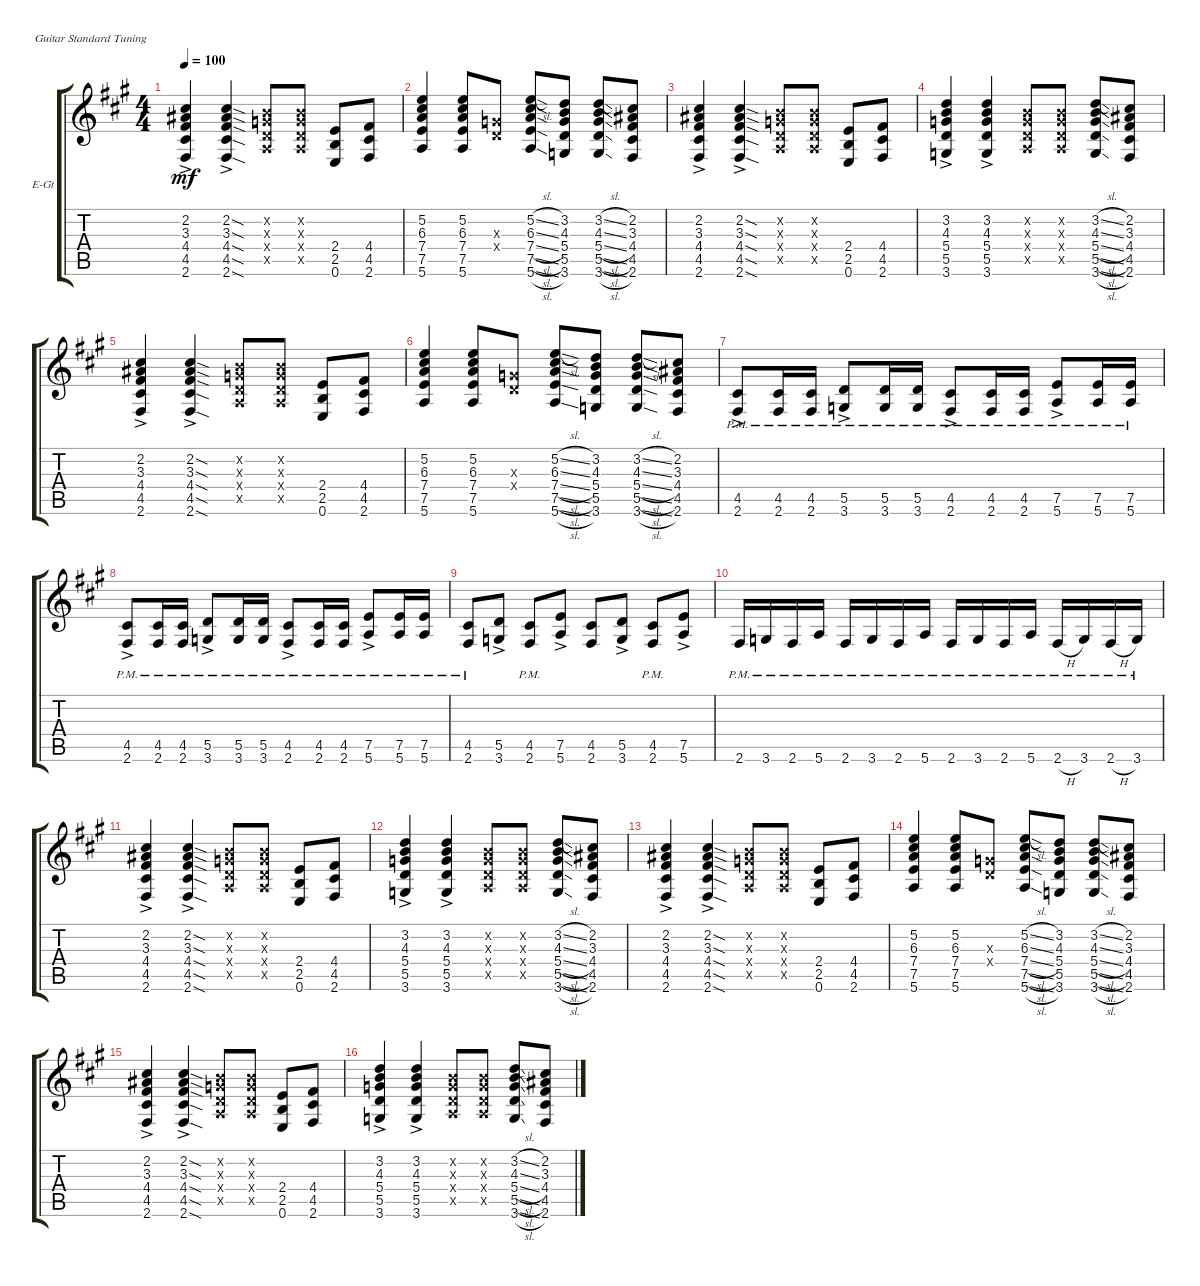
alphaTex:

\bracketExtendMode groupsimilarinstruments
\firstSystemTrackNameOrientation horizontal
\otherSystemsTrackNameOrientation horizontal
\track ("3 Guitar" "E-Gt") {instrument distortionguitar}
\staff {score tabs}
\tuning (E4 B3 G3 D3 A2 E2)
\ts (4 4)
\tempo 100
\clef g2
\scale
1.07062
\ks a
(4.4{ac} 4.5{ac} 2.6{ac} 3.3{ac} 2.2{ac}).4{dy mf} (4.4{sod ac} 4.5{sod ac} 2.6{sod ac} 2.2{sod ac} 3.3{sod ac}).4 (0.2{x} 0.3{x} 0.4{x} 0.5{x}).8 (0.2{x} 0.3{x} 0.4{x} 0.5{x}).8 (2.4 2.5 0.6).8 (4.4 4.5 2.6).8 |
\scale
0.929382 (7.4 7.5 5.6 6.3 5.2).4 (7.4 7.5 5.6 6.3 5.2).8 (0.4{x} 0.3{x}).8 (7.4{sl} 7.5{sl} 5.6{sl} 6.3{sl} 5.2{sl}).8 (5.4 5.5 3.6 4.3 3.2).8 (5.4{sl} 5.5{sl} 3.6{sl} 4.3{sl} 3.2{sl}).8 (4.4 4.5 2.6 3.3 2.2).8 |
\scale
1.07062 (4.4{ac} 4.5{ac} 2.6{ac} 3.3{ac} 2.2{ac}).4 (4.4{sod ac} 4.5{sod ac} 2.6{sod ac} 2.2{sod ac} 3.3{sod ac}).4 (0.2{x} 0.3{x} 0.4{x} 0.5{x}).8 (0.2{x} 0.3{x} 0.4{x} 0.5{x}).8 (2.4 2.5 0.6).8 (4.4 4.5 2.6).8 |
\scale
0.929382 (5.4{ac} 5.5{ac} 3.6{ac} 4.3{ac} 3.2{ac}).4 (5.4{ac} 5.5{ac} 3.6{ac} 4.3{ac} 3.2{ac}).4 (0.2{x} 0.3{x} 0.4{x} 0.5{x}).8 (0.2{x} 0.3{x} 0.4{x} 0.5{x}).8 (5.4{sl} 5.5{sl} 3.6{sl} 4.3{sl} 3.2{sl}).8 (4.4 4.5 2.6 3.3 2.2).8 |
\scale
1.07062 (4.4{ac} 4.5{ac} 2.6{ac} 3.3{ac} 2.2{ac}).4 (4.4{sod ac} 4.5{sod ac} 2.6{sod ac} 2.2{sod ac} 3.3{sod ac}).4 (0.2{x} 0.3{x} 0.4{x} 0.5{x}).8 (0.2{x} 0.3{x} 0.4{x} 0.5{x}).8 (2.4 2.5 0.6).8 (4.4 4.5 2.6).8 |
\scale
0.929382 (7.4 7.5 5.6 6.3 5.2).4 (7.4 7.5 5.6 6.3 5.2).8 (0.4{x} 0.3{x}).8 (7.4{sl} 7.5{sl} 5.6{sl} 6.3{sl} 5.2{sl}).8 (5.4 5.5 3.6 4.3 3.2).8 (5.4{sl} 5.5{sl} 3.6{sl} 4.3{sl} 3.2{sl}).8 (4.4 4.5 2.6 3.3 2.2).8 |
\scale
1.07062 (4.5{ac pm} 2.6{pm}).8 (4.5{pm} 2.6{pm}).16 (4.5{pm} 2.6{pm}).16 (5.5{pm} 3.6{ac pm}).8 (5.5{pm} 3.6{pm}).16 (5.5{pm} 3.6{pm}).16 (4.5{pm} 2.6{ac pm}).8 (4.5{pm} 2.6{pm}).16 (4.5{pm} 2.6{pm}).16 (7.5{pm} 5.6{ac pm}).8 (7.5{pm} 5.6{pm}).16 (7.5{pm} 5.6{pm}).16 |
\scale
0.929382 (4.5{pm} 2.6{ac pm}).8 (4.5{pm} 2.6{pm}).16 (4.5{pm} 2.6{pm}).16 (5.5{pm} 3.6{ac pm}).8 (5.5{pm} 3.6{pm}).16 (5.5{pm} 3.6{pm}).16 (4.5{pm} 2.6{ac pm}).8 (4.5{pm} 2.6{pm}).16 (4.5{pm} 2.6{pm}).16 (7.5{pm} 5.6{ac pm}).8 (7.5{pm} 5.6{pm}).16 (7.5{pm} 5.6{pm}).16 |
\scale
1.07062 (2.6{pm} 4.5).8 (5.5 3.6{ac}).8 (2.6{pm} 4.5).8 (7.5 5.6{ac}).8 (2.6 4.5).8 (5.5 3.6{ac}).8 (2.6{pm} 4.5).8 (7.5 5.6{ac}).8 |
\scale
0.929382 2.6{pm}.16 3.6{pm}.16 2.6{pm}.16 5.6{pm}.16 2.6{pm}.16 3.6{pm}.16 2.6{pm}.16 5.6{pm}.16 2.6{pm}.16 3.6{pm}.16 2.6{pm}.16 5.6{pm}.16 2.6{h pm}.16 3.6{pm}.16 2.6{h pm}.16 3.6{pm}.16 |
\scale
1.07062 (4.4{ac} 4.5{ac} 2.6{ac} 3.3{ac} 2.2{ac}).4 (4.4{sod ac} 4.5{sod ac} 2.6{sod ac} 2.2{sod ac} 3.3{sod ac}).4 (0.2{x} 0.3{x} 0.4{x} 0.5{x}).8 (0.2{x} 0.3{x} 0.4{x} 0.5{x}).8 (2.4 2.5 0.6).8 (4.4 4.5 2.6).8 |
\scale
0.929382 (5.4{ac} 5.5{ac} 3.6{ac} 4.3{ac} 3.2{ac}).4 (5.4{ac} 5.5{ac} 3.6{ac} 4.3{ac} 3.2{ac}).4 (0.2{x} 0.3{x} 0.4{x} 0.5{x}).8 (0.2{x} 0.3{x} 0.4{x} 0.5{x}).8 (5.4{sl} 5.5{sl} 3.6{sl} 4.3{sl} 3.2{sl}).8 (4.4 4.5 2.6 3.3 2.2).8 |
\scale
1.07062 (4.4{ac} 4.5{ac} 2.6{ac} 3.3{ac} 2.2{ac}).4 (4.4{sod ac} 4.5{sod ac} 2.6{sod ac} 2.2{sod ac} 3.3{sod ac}).4 (0.2{x} 0.3{x} 0.4{x} 0.5{x}).8 (0.2{x} 0.3{x} 0.4{x} 0.5{x}).8 (2.4 2.5 0.6).8 (4.4 4.5 2.6).8 |
\scale
0.929382 (7.4 7.5 5.6 6.3 5.2).4 (7.4 7.5 5.6 6.3 5.2).8 (0.4{x} 0.3{x}).8 (7.4{sl} 7.5{sl} 5.6{sl} 6.3{sl} 5.2{sl}).8 (5.4 5.5 3.6 4.3 3.2).8 (5.4{sl} 5.5{sl} 3.6{sl} 4.3{sl} 3.2{sl}).8 (4.4 4.5 2.6 3.3 2.2).8 |
\scale
1.07062 (4.4{ac} 4.5{ac} 2.6{ac} 3.3{ac} 2.2{ac}).4 (4.4{sod ac} 4.5{sod ac} 2.6{sod ac} 2.2{sod ac} 3.3{sod ac}).4 (0.2{x} 0.3{x} 0.4{x} 0.5{x}).8 (0.2{x} 0.3{x} 0.4{x} 0.5{x}).8 (2.4 2.5 0.6).8 (4.4 4.5 2.6).8 |
\scale
0.929382 (5.4{ac} 5.5{ac} 3.6{ac} 4.3{ac} 3.2{ac}).4 (5.4{ac} 5.5{ac} 3.6{ac} 4.3{ac} 3.2{ac}).4 (0.2{x} 0.3{x} 0.4{x} 0.5{x}).8 (0.2{x} 0.3{x} 0.4{x} 0.5{x}).8 (5.4{sl} 5.5{sl} 3.6{sl} 4.3{sl} 3.2{sl}).8 (4.4 4.5 2.6 3.3 2.2).8
